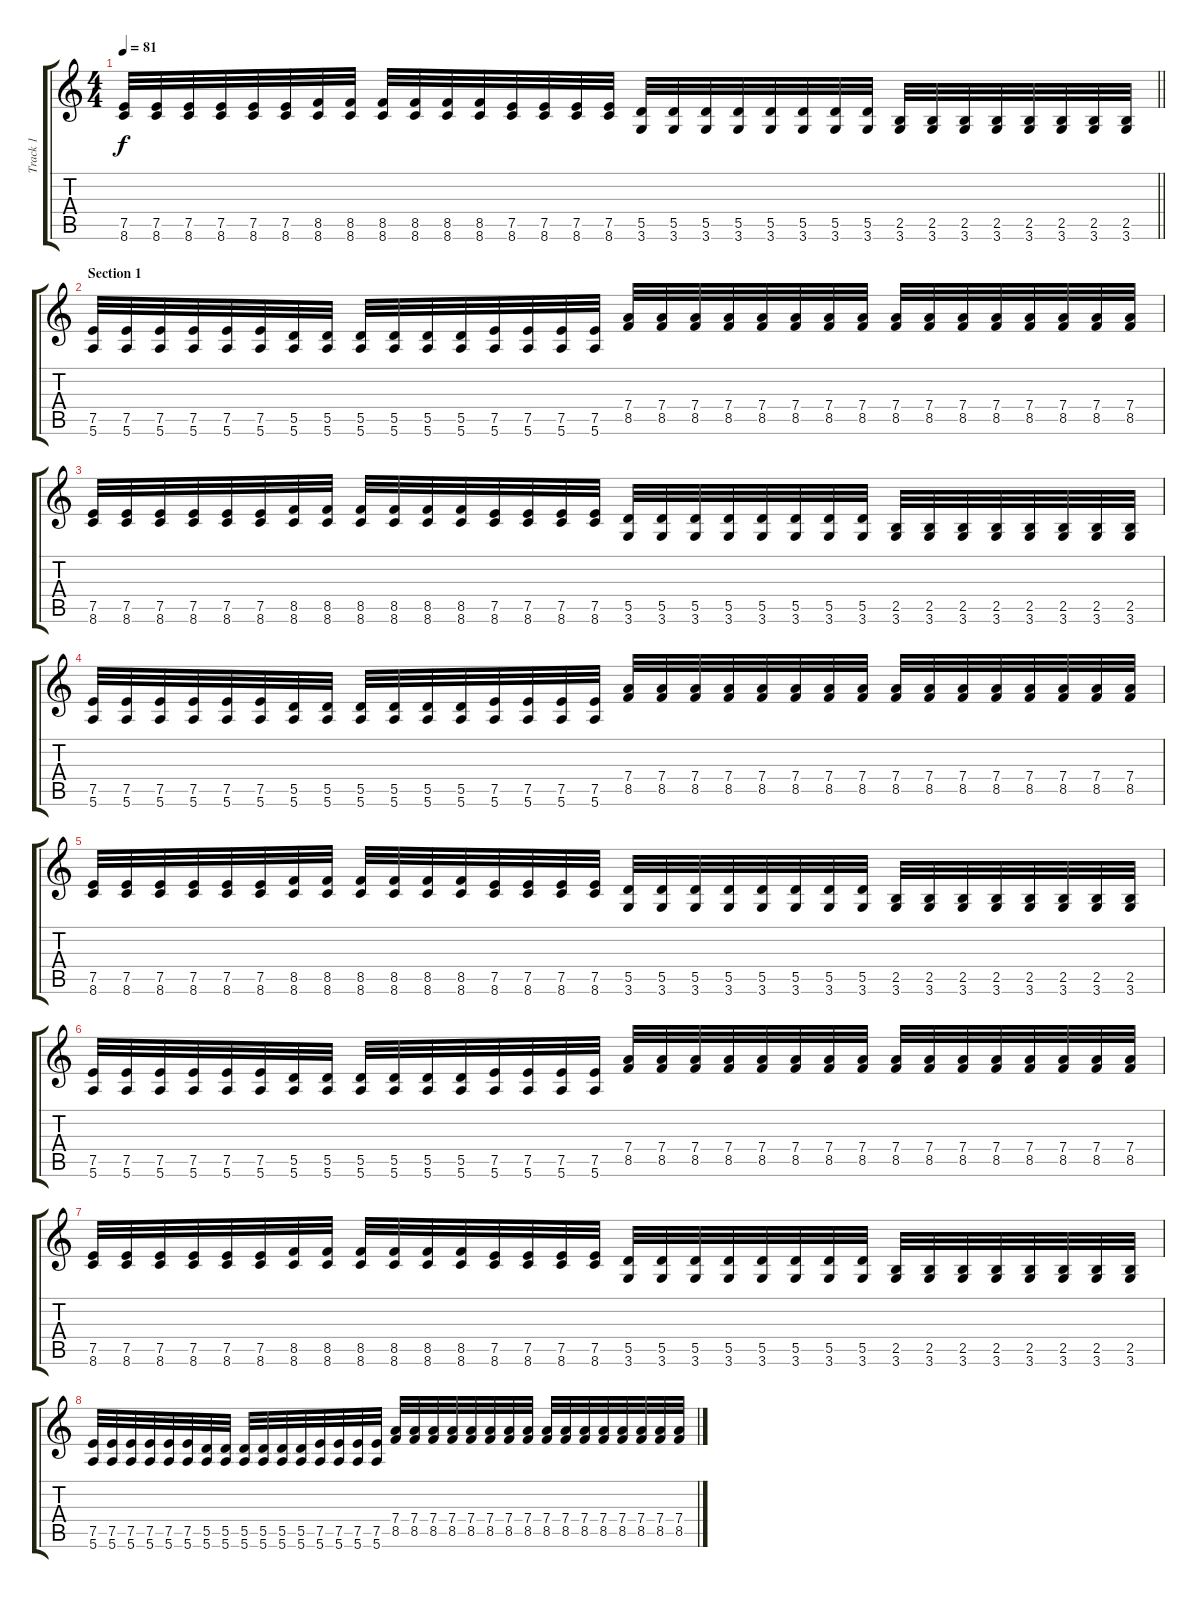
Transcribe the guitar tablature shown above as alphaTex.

\track ("Track 1" "Track 1") {instrument distortionguitar}
\staff {score tabs}
\tuning (E4 B3 G3 D3 A2 E2) {hide}
\ts (4 4)
\tempo 81
\clef g2
\barLineRight lightlight
\ks c
(7.5 8.6).32{dy f} (7.5 8.6).32 (7.5 8.6).32 (7.5 8.6).32 (7.5 8.6).32 (7.5 8.6).32 (8.5 8.6).32 (8.5 8.6).32 (8.5 8.6).32 (8.5 8.6).32 (8.5 8.6).32 (8.5 8.6).32 (7.5 8.6).32 (7.5 8.6).32 (7.5 8.6).32 (7.5 8.6).32 (5.5 3.6).32 (5.5 3.6).32 (5.5 3.6).32 (5.5 3.6).32 (5.5 3.6).32 (5.5 3.6).32 (5.5 3.6).32 (5.5 3.6).32 (2.5 3.6).32 (2.5 3.6).32 (2.5 3.6).32 (2.5 3.6).32 (2.5 3.6).32 (2.5 3.6).32 (2.5 3.6).32 (2.5 3.6).32 |
\section ("" "Section 1")
(7.5 5.6).32 (7.5 5.6).32 (7.5 5.6).32 (7.5 5.6).32 (7.5 5.6).32 (7.5 5.6).32 (5.5 5.6).32 (5.5 5.6).32 (5.5 5.6).32 (5.5 5.6).32 (5.5 5.6).32 (5.5 5.6).32 (7.5 5.6).32 (7.5 5.6).32 (7.5 5.6).32 (7.5 5.6).32 (7.4 8.5).32 (7.4 8.5).32 (7.4 8.5).32 (7.4 8.5).32 (7.4 8.5).32 (7.4 8.5).32 (7.4 8.5).32 (7.4 8.5).32 (7.4 8.5).32 (7.4 8.5).32 (7.4 8.5).32 (7.4 8.5).32 (7.4 8.5).32 (7.4 8.5).32 (7.4 8.5).32 (7.4 8.5).32 |
(7.5 8.6).32 (7.5 8.6).32 (7.5 8.6).32 (7.5 8.6).32 (7.5 8.6).32 (7.5 8.6).32 (8.5 8.6).32 (8.5 8.6).32 (8.5 8.6).32 (8.5 8.6).32 (8.5 8.6).32 (8.5 8.6).32 (7.5 8.6).32 (7.5 8.6).32 (7.5 8.6).32 (7.5 8.6).32 (5.5 3.6).32 (5.5 3.6).32 (5.5 3.6).32 (5.5 3.6).32 (5.5 3.6).32 (5.5 3.6).32 (5.5 3.6).32 (5.5 3.6).32 (2.5 3.6).32 (2.5 3.6).32 (2.5 3.6).32 (2.5 3.6).32 (2.5 3.6).32 (2.5 3.6).32 (2.5 3.6).32 (2.5 3.6).32 |
(7.5 5.6).32 (7.5 5.6).32 (7.5 5.6).32 (7.5 5.6).32 (7.5 5.6).32 (7.5 5.6).32 (5.5 5.6).32 (5.5 5.6).32 (5.5 5.6).32 (5.5 5.6).32 (5.5 5.6).32 (5.5 5.6).32 (7.5 5.6).32 (7.5 5.6).32 (7.5 5.6).32 (7.5 5.6).32 (7.4 8.5).32 (7.4 8.5).32 (7.4 8.5).32 (7.4 8.5).32 (7.4 8.5).32 (7.4 8.5).32 (7.4 8.5).32 (7.4 8.5).32 (7.4 8.5).32 (7.4 8.5).32 (7.4 8.5).32 (7.4 8.5).32 (7.4 8.5).32 (7.4 8.5).32 (7.4 8.5).32 (7.4 8.5).32 |
(7.5 8.6).32 (7.5 8.6).32 (7.5 8.6).32 (7.5 8.6).32 (7.5 8.6).32 (7.5 8.6).32 (8.5 8.6).32 (8.5 8.6).32 (8.5 8.6).32 (8.5 8.6).32 (8.5 8.6).32 (8.5 8.6).32 (7.5 8.6).32 (7.5 8.6).32 (7.5 8.6).32 (7.5 8.6).32 (5.5 3.6).32 (5.5 3.6).32 (5.5 3.6).32 (5.5 3.6).32 (5.5 3.6).32 (5.5 3.6).32 (5.5 3.6).32 (5.5 3.6).32 (2.5 3.6).32 (2.5 3.6).32 (2.5 3.6).32 (2.5 3.6).32 (2.5 3.6).32 (2.5 3.6).32 (2.5 3.6).32 (2.5 3.6).32 |
(7.5 5.6).32 (7.5 5.6).32 (7.5 5.6).32 (7.5 5.6).32 (7.5 5.6).32 (7.5 5.6).32 (5.5 5.6).32 (5.5 5.6).32 (5.5 5.6).32 (5.5 5.6).32 (5.5 5.6).32 (5.5 5.6).32 (7.5 5.6).32 (7.5 5.6).32 (7.5 5.6).32 (7.5 5.6).32 (7.4 8.5).32 (7.4 8.5).32 (7.4 8.5).32 (7.4 8.5).32 (7.4 8.5).32 (7.4 8.5).32 (7.4 8.5).32 (7.4 8.5).32 (7.4 8.5).32 (7.4 8.5).32 (7.4 8.5).32 (7.4 8.5).32 (7.4 8.5).32 (7.4 8.5).32 (7.4 8.5).32 (7.4 8.5).32 |
(7.5 8.6).32 (7.5 8.6).32 (7.5 8.6).32 (7.5 8.6).32 (7.5 8.6).32 (7.5 8.6).32 (8.5 8.6).32 (8.5 8.6).32 (8.5 8.6).32 (8.5 8.6).32 (8.5 8.6).32 (8.5 8.6).32 (7.5 8.6).32 (7.5 8.6).32 (7.5 8.6).32 (7.5 8.6).32 (5.5 3.6).32 (5.5 3.6).32 (5.5 3.6).32 (5.5 3.6).32 (5.5 3.6).32 (5.5 3.6).32 (5.5 3.6).32 (5.5 3.6).32 (2.5 3.6).32 (2.5 3.6).32 (2.5 3.6).32 (2.5 3.6).32 (2.5 3.6).32 (2.5 3.6).32 (2.5 3.6).32 (2.5 3.6).32 |
(7.5 5.6).32 (7.5 5.6).32 (7.5 5.6).32 (7.5 5.6).32 (7.5 5.6).32 (7.5 5.6).32 (5.5 5.6).32 (5.5 5.6).32 (5.5 5.6).32 (5.5 5.6).32 (5.5 5.6).32 (5.5 5.6).32 (7.5 5.6).32 (7.5 5.6).32 (7.5 5.6).32 (7.5 5.6).32 (7.4 8.5).32 (7.4 8.5).32 (7.4 8.5).32 (7.4 8.5).32 (7.4 8.5).32 (7.4 8.5).32 (7.4 8.5).32 (7.4 8.5).32 (7.4 8.5).32 (7.4 8.5).32 (7.4 8.5).32 (7.4 8.5).32 (7.4 8.5).32 (7.4 8.5).32 (7.4 8.5).32 (7.4 8.5).32
